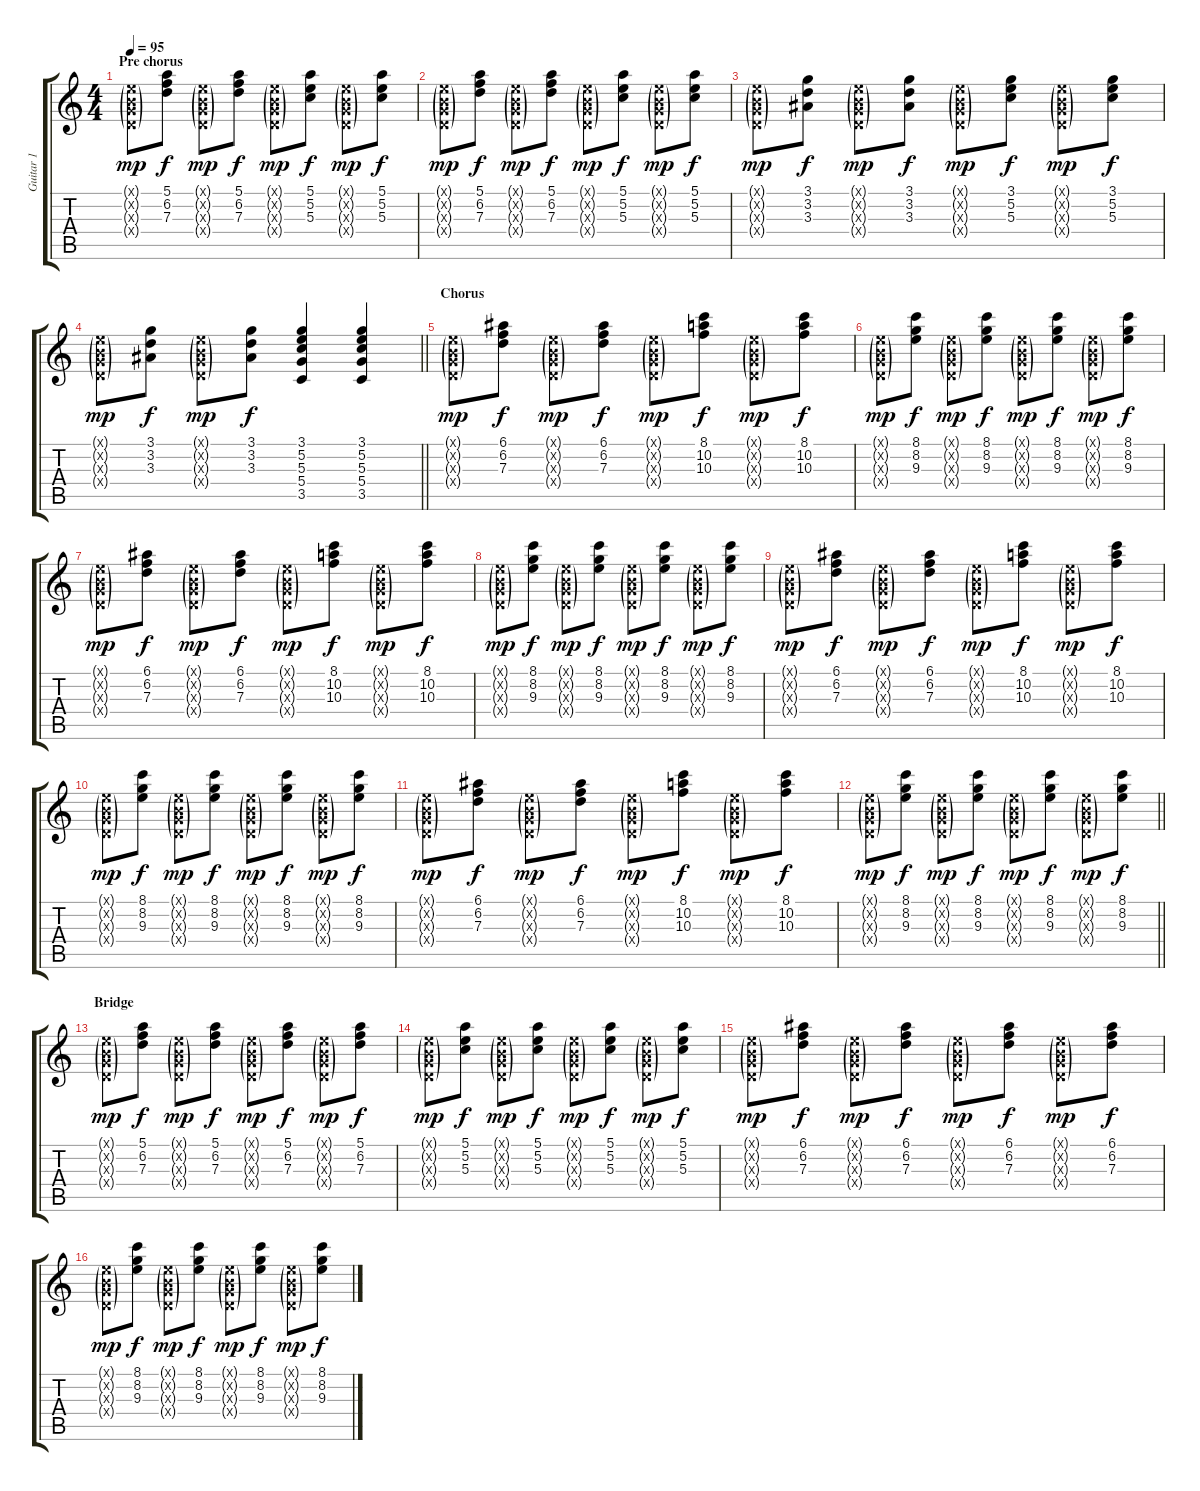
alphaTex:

\track ("Guitar 1" "Guitar 1") {instrument electricguitarclean}
\staff {score tabs}
\tuning (E4 B3 G3 D3 A2 E2) {hide}
\ts (4 4)
\section ("" "Pre chorus")
\tempo 95
\clef g2
\ks c
(0.1{g x} 0.2{g x} 0.3{g x} 0.4{g x}).8{dy mp} (5.1 6.2 7.3).8{dy f} (0.1{g x} 0.2{g x} 0.3{g x} 0.4{g x}).8{dy mp} (5.1 6.2 7.3).8{dy f} (0.1{g x} 0.2{g x} 0.3{g x} 0.4{g x}).8{dy mp} (5.1 5.2 5.3).8{dy f} (0.1{g x} 0.2{g x} 0.3{g x} 0.4{g x}).8{dy mp} (5.1 5.2 5.3).8{dy f} |
(0.1{g x} 0.2{g x} 0.3{g x} 0.4{g x}).8{dy mp} (5.1 6.2 7.3).8{dy f} (0.1{g x} 0.2{g x} 0.3{g x} 0.4{g x}).8{dy mp} (5.1 6.2 7.3).8{dy f} (0.1{g x} 0.2{g x} 0.3{g x} 0.4{g x}).8{dy mp} (5.1 5.2 5.3).8{dy f} (0.1{g x} 0.2{g x} 0.3{g x} 0.4{g x}).8{dy mp} (5.1 5.2 5.3).8{dy f} |
(0.1{g x} 0.2{g x} 0.3{g x} 0.4{g x}).8{dy mp} (3.1 3.2 3.3).8{dy f} (0.1{g x} 0.2{g x} 0.3{g x} 0.4{g x}).8{dy mp} (3.1 3.2 3.3).8{dy f} (0.1{g x} 0.2{g x} 0.3{g x} 0.4{g x}).8{dy mp} (3.1 5.2 5.3).8{dy f} (0.1{g x} 0.2{g x} 0.3{g x} 0.4{g x}).8{dy mp} (3.1 5.2 5.3).8{dy f} |
\barLineRight lightlight
(0.1{g x} 0.2{g x} 0.3{g x} 0.4{g x}).8{dy mp} (3.1 3.2 3.3).8{dy f} (0.1{g x} 0.2{g x} 0.3{g x} 0.4{g x}).8{dy mp} (3.1 3.2 3.3).8{dy f} (3.1 5.2 5.3 5.4 3.5).4 (3.1 5.2 5.3 5.4 3.5).4 |
\section ("" "Chorus")
(0.1{g x} 0.2{g x} 0.3{g x} 0.4{g x}).8{dy mp} (6.1 6.2 7.3).8{dy f} (0.1{g x} 0.2{g x} 0.3{g x} 0.4{g x}).8{dy mp} (6.1 6.2 7.3).8{dy f} (0.1{g x} 0.2{g x} 0.3{g x} 0.4{g x}).8{dy mp} (8.1 10.2 10.3).8{dy f} (0.1{g x} 0.2{g x} 0.3{g x} 0.4{g x}).8{dy mp} (8.1 10.2 10.3).8{dy f} |
(0.1{g x} 0.2{g x} 0.3{g x} 0.4{g x}).8{dy mp} (8.1 8.2 9.3).8{dy f} (0.1{g x} 0.2{g x} 0.3{g x} 0.4{g x}).8{dy mp} (8.1 8.2 9.3).8{dy f} (0.1{g x} 0.2{g x} 0.3{g x} 0.4{g x}).8{dy mp} (8.1 8.2 9.3).8{dy f} (0.1{g x} 0.2{g x} 0.3{g x} 0.4{g x}).8{dy mp} (8.1 8.2 9.3).8{dy f} |
(0.1{g x} 0.2{g x} 0.3{g x} 0.4{g x}).8{dy mp} (6.1 6.2 7.3).8{dy f} (0.1{g x} 0.2{g x} 0.3{g x} 0.4{g x}).8{dy mp} (6.1 6.2 7.3).8{dy f} (0.1{g x} 0.2{g x} 0.3{g x} 0.4{g x}).8{dy mp} (8.1 10.2 10.3).8{dy f} (0.1{g x} 0.2{g x} 0.3{g x} 0.4{g x}).8{dy mp} (8.1 10.2 10.3).8{dy f} |
(0.1{g x} 0.2{g x} 0.3{g x} 0.4{g x}).8{dy mp} (8.1 8.2 9.3).8{dy f} (0.1{g x} 0.2{g x} 0.3{g x} 0.4{g x}).8{dy mp} (8.1 8.2 9.3).8{dy f} (0.1{g x} 0.2{g x} 0.3{g x} 0.4{g x}).8{dy mp} (8.1 8.2 9.3).8{dy f} (0.1{g x} 0.2{g x} 0.3{g x} 0.4{g x}).8{dy mp} (8.1 8.2 9.3).8{dy f} |
(0.1{g x} 0.2{g x} 0.3{g x} 0.4{g x}).8{dy mp} (6.1 6.2 7.3).8{dy f} (0.1{g x} 0.2{g x} 0.3{g x} 0.4{g x}).8{dy mp} (6.1 6.2 7.3).8{dy f} (0.1{g x} 0.2{g x} 0.3{g x} 0.4{g x}).8{dy mp} (8.1 10.2 10.3).8{dy f} (0.1{g x} 0.2{g x} 0.3{g x} 0.4{g x}).8{dy mp} (8.1 10.2 10.3).8{dy f} |
(0.1{g x} 0.2{g x} 0.3{g x} 0.4{g x}).8{dy mp} (8.1 8.2 9.3).8{dy f} (0.1{g x} 0.2{g x} 0.3{g x} 0.4{g x}).8{dy mp} (8.1 8.2 9.3).8{dy f} (0.1{g x} 0.2{g x} 0.3{g x} 0.4{g x}).8{dy mp} (8.1 8.2 9.3).8{dy f} (0.1{g x} 0.2{g x} 0.3{g x} 0.4{g x}).8{dy mp} (8.1 8.2 9.3).8{dy f} |
(0.1{g x} 0.2{g x} 0.3{g x} 0.4{g x}).8{dy mp} (6.1 6.2 7.3).8{dy f} (0.1{g x} 0.2{g x} 0.3{g x} 0.4{g x}).8{dy mp} (6.1 6.2 7.3).8{dy f} (0.1{g x} 0.2{g x} 0.3{g x} 0.4{g x}).8{dy mp} (8.1 10.2 10.3).8{dy f} (0.1{g x} 0.2{g x} 0.3{g x} 0.4{g x}).8{dy mp} (8.1 10.2 10.3).8{dy f} |
\barLineRight lightlight
(0.1{g x} 0.2{g x} 0.3{g x} 0.4{g x}).8{dy mp} (8.1 8.2 9.3).8{dy f} (0.1{g x} 0.2{g x} 0.3{g x} 0.4{g x}).8{dy mp} (8.1 8.2 9.3).8{dy f} (0.1{g x} 0.2{g x} 0.3{g x} 0.4{g x}).8{dy mp} (8.1 8.2 9.3).8{dy f} (0.1{g x} 0.2{g x} 0.3{g x} 0.4{g x}).8{dy mp} (8.1 8.2 9.3).8{dy f} |
\section ("" "Bridge")
(0.1{g x} 0.2{g x} 0.3{g x} 0.4{g x}).8{dy mp} (5.1 6.2 7.3).8{dy f} (0.1{g x} 0.2{g x} 0.3{g x} 0.4{g x}).8{dy mp} (5.1 6.2 7.3).8{dy f} (0.1{g x} 0.2{g x} 0.3{g x} 0.4{g x}).8{dy mp} (5.1 6.2 7.3).8{dy f} (0.1{g x} 0.2{g x} 0.3{g x} 0.4{g x}).8{dy mp} (5.1 6.2 7.3).8{dy f} |
(0.1{g x} 0.2{g x} 0.3{g x} 0.4{g x}).8{dy mp} (5.1 5.2 5.3).8{dy f} (0.1{g x} 0.2{g x} 0.3{g x} 0.4{g x}).8{dy mp} (5.1 5.2 5.3).8{dy f} (0.1{g x} 0.2{g x} 0.3{g x} 0.4{g x}).8{dy mp} (5.1 5.2 5.3).8{dy f} (0.1{g x} 0.2{g x} 0.3{g x} 0.4{g x}).8{dy mp} (5.1 5.2 5.3).8{dy f} |
(0.1{g x} 0.2{g x} 0.3{g x} 0.4{g x}).8{dy mp} (6.1 6.2 7.3).8{dy f} (0.1{g x} 0.2{g x} 0.3{g x} 0.4{g x}).8{dy mp} (6.1 6.2 7.3).8{dy f} (0.1{g x} 0.2{g x} 0.3{g x} 0.4{g x}).8{dy mp} (6.1 6.2 7.3).8{dy f} (0.1{g x} 0.2{g x} 0.3{g x} 0.4{g x}).8{dy mp} (6.1 6.2 7.3).8{dy f} |
(0.1{g x} 0.2{g x} 0.3{g x} 0.4{g x}).8{dy mp} (8.1 8.2 9.3).8{dy f} (0.1{g x} 0.2{g x} 0.3{g x} 0.4{g x}).8{dy mp} (8.1 8.2 9.3).8{dy f} (0.1{g x} 0.2{g x} 0.3{g x} 0.4{g x}).8{dy mp} (8.1 8.2 9.3).8{dy f} (0.1{g x} 0.2{g x} 0.3{g x} 0.4{g x}).8{dy mp} (8.1 8.2 9.3).8{dy f}
